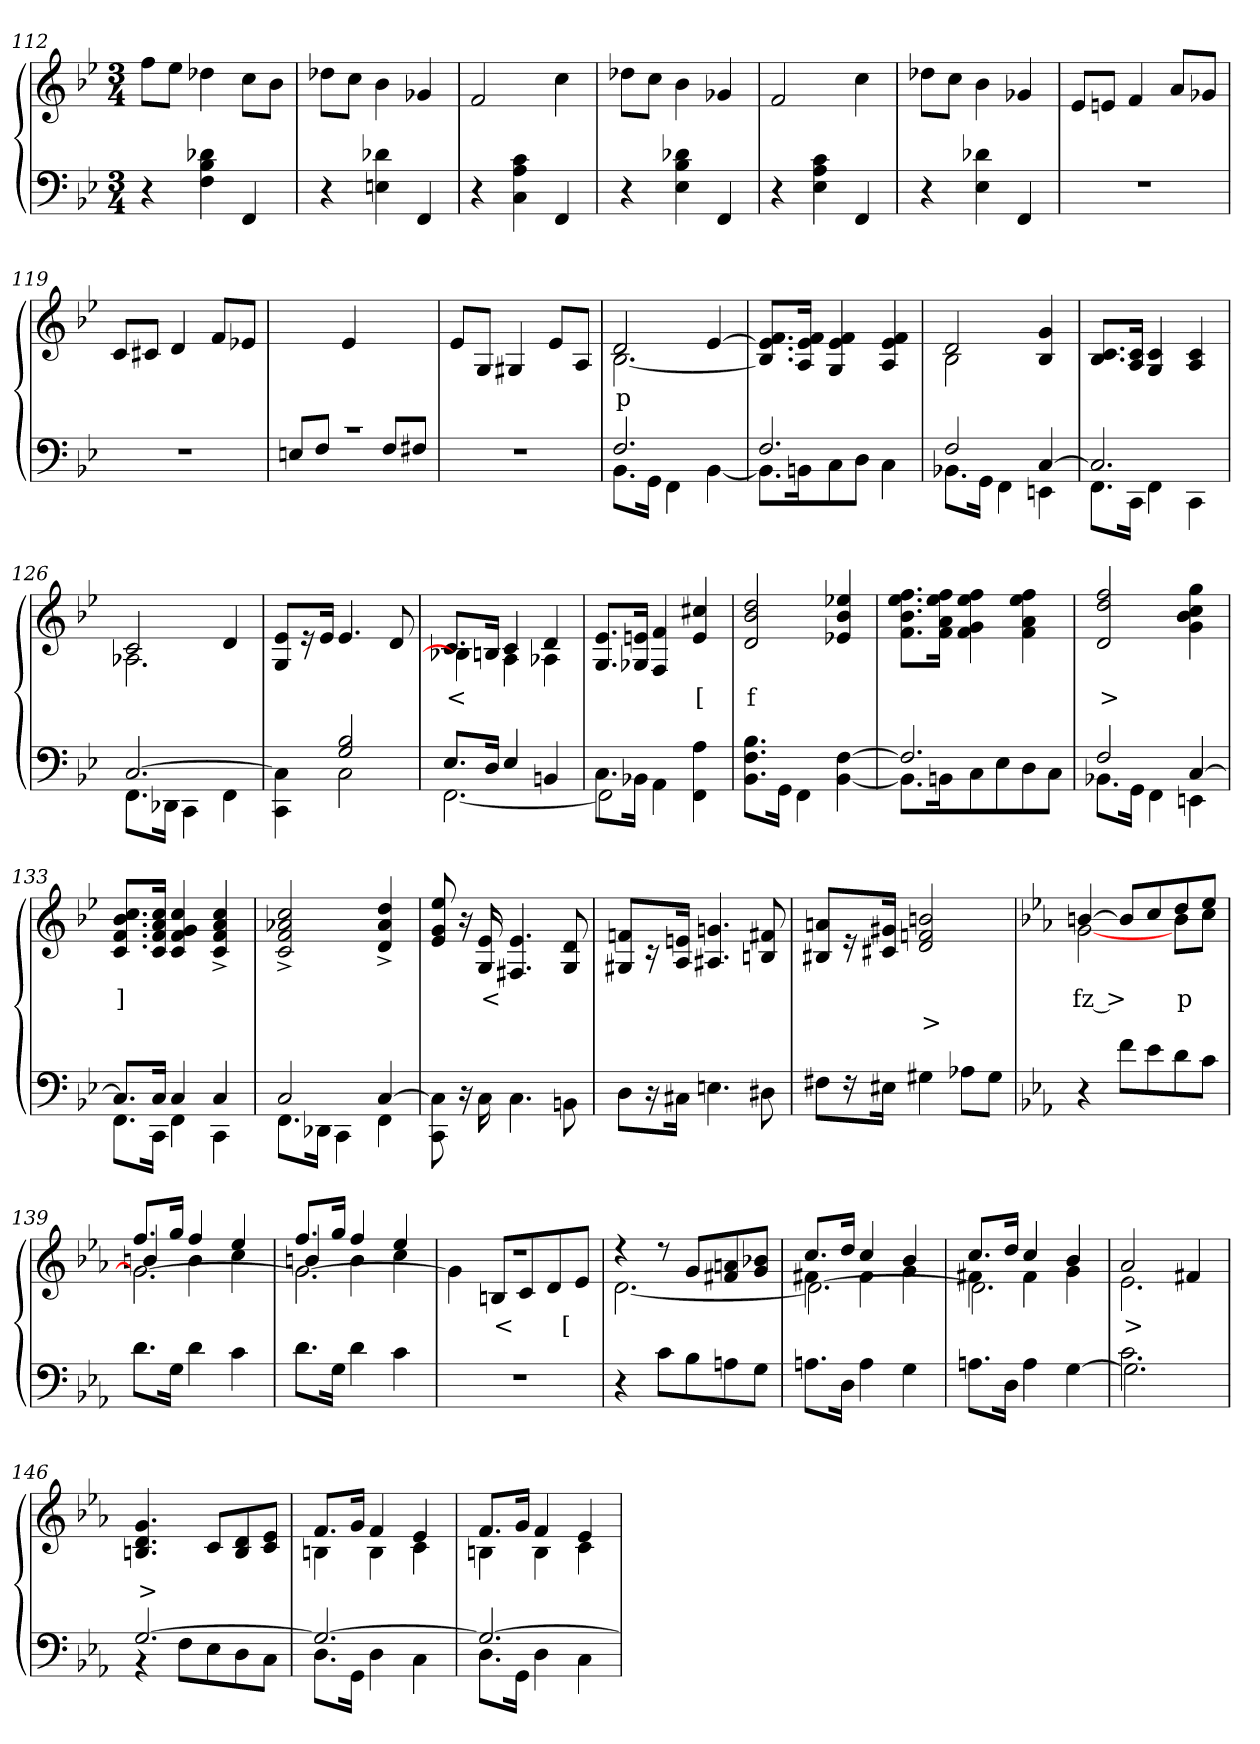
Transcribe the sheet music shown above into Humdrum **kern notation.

**kern	**kern	**text	**text
*part2	*part1	*part1	*part1
*staff2	*staff1	*staff1	*staff1
*clefF4	*clefG2	*	*
*k[b-e-]	*k[b-e-]	*	*
*M3/4	*M3/4	*	*
=112	=112	=112	=112
4r	8ffL	.	.
.	8ee-J	.	.
4d-X 4B- 4F	4dd-X	.	.
4FF	8ccL	.	.
.	8b-J	.	.
=113	=113	=113	=113
4r	8dd-XL	.	.
.	8ccJ	.	.
4d-X 4En	4b-	.	.
4FF	4g-X	.	.
=114	=114	=114	=114
4r	2f	.	.
4c 4A 4C	.	.	.
4FF	4cc	.	.
=115	=115	=115	=115
4r	8dd-XL	.	.
.	8ccJ	.	.
4d-X 4B- 4E-	4b-	.	.
4FF	4g-X	.	.
=116	=116	=116	=116
4r	2f	.	.
4c 4A 4E-	.	.	.
4FF	4cc	.	.
=117	=117	=117	=117
4r	8dd-XL	.	.
.	8ccJ	.	.
4d-X 4E-	4b-	.	.
4FF	4g-X	.	.
=118	=118	=118	=118
2.r	8e-L	.	.
.	8enJ	.	.
.	4f	.	.
.	8aL	.	.
.	8g-XJ	.	.
=119	=119	=119	=119
2.r	8cL	.	.
.	8c#XJ	.	.
.	4d	.	.
.	8fL	.	.
.	8e-XJ	.	.
=120	=120	=120	=120
*^	*	*	*
2.r	8En/L	4ryy	.	.
.	8F/J	.	.	.
.	4ryy	4e-	.	.
.	8F/L	4ryy	.	.
.	8F#XJ	.	.	.
*v	*v	*	*	*
=121	=121	=121	=121
2.r	8e-L	.	.
.	8GJ	.	.
.	4G#X/	.	.
.	8e-L	.	.
.	8AJ	.	.
=122	=122	=122	=122
*^	*^	*	*
2.F	8.BB-L	2d	[2.B-	p	.
.	16GGJk	.	.	.	.
.	4FF	.	.	.	.
.	[4BB-	[4e-	.	.	.
*	*	*v	*v	*	*
=123	=123	=123	=123	=123
2.F	8.BB-L]	8.f 8.e-] 8.B-]L	.	.
.	16BBn	16f 16e- 16AJk	.	.
.	8C	4f 4e- 4G	.	.
.	8DJ	.	.	.
.	4C	4f 4e- 4A	.	.
=124	=124	=124	=124	=124
*	*	*^	*	*
*	*	*	*^	*	*
2F	8.BB-XL	2ryy	2d/	2B-\	.	.
.	16GGJk	.	.	.	.	.
.	4FF	.	.	.	.	.
[4C	4EEn	4g 4B-	4ryy	4ryy	.	.
*	*	*v	*v	*v	*	*
=125	=125	=125	=125	=125
2.C]	8.FFL	8.c 8.B-L	.	.
.	16CCJk	16c 16AJk	.	.
.	4FF	4c 4G	.	.
.	4CC	4c 4A	.	.
=126	=126	=126	=126	=126
*	*	*^	*	*
[2.C	8.FFL	2c	2.A-X	.	.
.	16DD-XJk	.	.	.	.
.	4CC	.	.	.	.
.	4FF	4d	.	.	.
*	*	*v	*v	*	*
=127	=127	=127	=127	=127
4C\] 4CC\	4ryy	8e- 8GL	.	.
.	.	16r	.	.
.	.	16e-Jk	.	.
2C\	2G/ 2B-/	4.e-	.	.
.	.	8d	.	.
=128	=128	=128	=128	=128
*	*	*^	*	*
8.E-L	[2.FF	8.cL	4B-X]	<	.
16DJk	.	16BnJk	.	.	.
4E-	.	4c	4A	.	.
4BBn	.	4d	4A-X	.	.
*	*	*v	*v	*	*
=129	=129	=129	=129	=129
8.C\L	2FF]	8.e- 8.GL	.	.
16BB-XJk	.	16en 16G-XJk	.	.
4AA\	.	4f 4F	.	.
4ryy	4A\ 4FF\	4cc#X 4e	[	.
*v	*v	*	*	*
=130	=130	=130	=130
8.B-\ 8.F\ 8.BB-\L	2dd/ 2b-/ 2d/	f	.
16GGJk	.	.	.
4FF\	.	.	.
[4F [4BB-	4ee-X/ 4b-/ 4e-X/	.	.
=131	=131	=131	=131
*^	*	*	*
2.F]	8.BB-L]	8.ff 8.ee- 8.b- 8.fL	.	.
.	16BBn	16ff 16ee- 16a 16fJk	.	.
.	8C	4ff 4ee- 4g 4f	.	.
.	8E-	.	.	.
.	8D	4ff 4ee- 4a 4f	.	.
.	8CJ	.	.	.
=132	=132	=132	=132	=132
2F	8.BB-XL	2dd/ 2d/ 2ff/	>	.
.	16GGJk	.	.	.
.	4FF	.	.	.
[4C	4EEn	4gg 4cc 4b- 4g	.	.
=133	=133	=133	=133	=133
8.CL]	8.FFL	8.cc 8.b- 8.f 8.cL	]	.
16CJk	16CCJk	16cc 16a 16f 16cJk	.	.
4C	4FF	4cc 4g 4f 4c	.	.
4C	4CC	4cc^> 4a^> 4f^> 4c^>	.	.
=134	=134	=134	=134	=134
2C	8.FFL	2cc^> 2a-X^> 2f^> 2c^>	.	.
.	16DD-XJk	.	.	.
.	4CC	.	.	.
[4C	4FF	4dd^> 4a-^> 4d^>	.	.
*v	*v	*	*	*
=135	=135	=135	=135
8C\] 8CC\	8ee-/ 8g\ 8e-\	.	.
16r	16r	.	.
16C\	16e- 16G	<	.
4.C\	4.e- 4.F#X	.	.
8BBn\	8d 8G	.	.
=136	=136	=136	=136
8D\L	8fn 8G#XL	.	.
16r	16r	.	.
16C#XJk	16en 16AJ	.	.
4.En	4.gn 4.A#X	.	.
8D#X	8f#X 8Bn	.	.
=137	=137	=137	=137
8F#XL	8an 8B#XL	.	.
16r	16r	.	.
16E#XJk	16g#X 16c#XJk	.	.
4G#X	2bn 2fn 2d	.	>
8A-XL	.	.	.
8G#J	.	.	.
=138	=138	=138	=138
*k[b-e-a-]	*k[b-e-a-]	*	*
*	*^	*	*
4r	[4bn	[2g	fz >	.
8fL	8bL]	.	.	.
8e-	8cc	.	.	.
8d	8dd	8bL	p	.
8cJ	8ee-J	8ccJ	.	.
=139	=139	=139	=139	=139
*	*	*^	*	*
8.dL	8.ffL	4bn/	2.g\_	.	.
16GJk	16ggJk	.	.	.	.
4d	4ff	4b	.	.	.
4c	4ee-	4cc	.	.	.
=140	=140	=140	=140	=140	=140
8.dL	8.ffL	4bn/	2.g\_	.	.
16GJk	16ggJk	.	.	.	.
4d	4ff	4b	.	.	.
4c	4ee-	4cc	.	.	.
*	*	*v	*v	*	*
=141	=141	=141	=141	=141
2.r	2.r	4g\]	.	.
.	.	8Bn/L	<	.
.	.	8c	.	.
.	.	8d	.	.
.	.	8e-J	[	.
=142	=142	=142	=142	=142
4r	4r	[2.d	.	.
8cL	8r	.	.	.
8B-	8gL	.	.	.
8An	8an 8f#X	.	.	.
8GJ	8b-X 8gJ	.	.	.
=143	=143	=143	=143	=143
*	*	*^	*	*
8.AnL	8.ccL	4f#X	2.d\_	.	.
16DJk	16ddJk	.	.	.	.
4A	4cc	4f#	.	.	.
4G	4b-	4g	.	.	.
=144	=144	=144	=144	=144	=144
8.AnL	8.ccL	4f#X	2.d\]	.	.
16DJk	16ddJk	.	.	.	.
4A	4cc	4f#	.	.	.
[4G	4b-	4g	.	.	.
*	*	*v	*v	*	*
=145	=145	=145	=145	=145
*^	*	*	*	*
2.c\	2.G]	2a-	2.e-	>	.
.	.	4f#X	.	.	.
*	*	*v	*v	*	*
=146	=146	=146	=146	=146
[2.G	4r	4.g 4.d 4.Bn	>	.
.	8FL	.	.	.
.	8E-	8cL	.	.
.	8D	8d 8B	.	.
.	8CJ	8e- 8cJ	.	.
=147	=147	=147	=147	=147
*	*	*^	*	*
2.G_	8.DL	8.fL	4Bn	.	.
.	16GGJk	16gJk	.	.	.
.	4D	4f	4B	.	.
.	4C	4e-	4c	.	.
=148	=148	=148	=148	=148	=148
2.G_	8.DL	8.fL	4Bn	.	.
.	16GGJk	16gJk	.	.	.
.	4D	4f	4B	.	.
.	4C	4e-	4c	.	.
*v	*v	*	*	*	*
*	*v	*v	*	*
=	=	=	=
*-	*-	*-	*-
